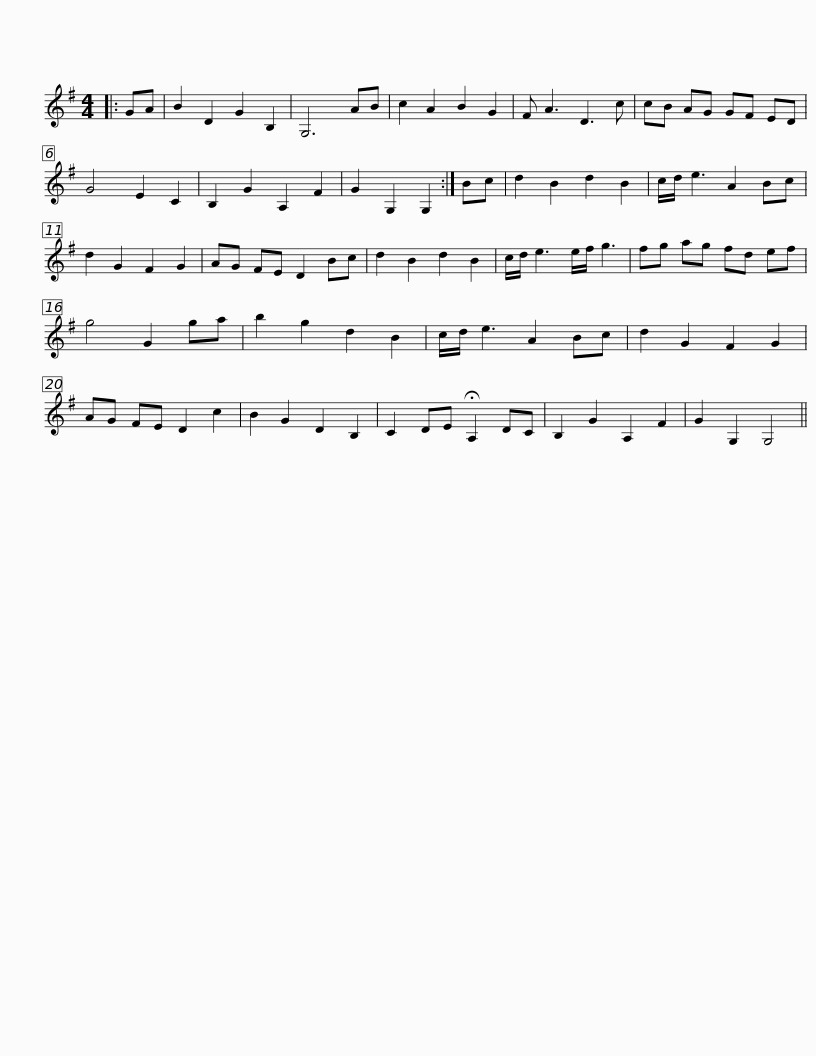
X:1
L:1/8
M:4/4
I:linebreak $
K:G
V:1 treble
V:1
|: GA | B2 D2 G2 B,2 | G,6 AB | c2 A2 B2 G2 | F A3 D3 c | %5
 cB AG GF ED | G4 E2 C2 | B,2 G2 A,2 F2 | G2 G,2 G,2 :|$ Bc | %10
 d2 B2 d2 B2 | c/d/ e3 A2 Bc | d2 G2 F2 G2 | AG FE D2 Bc | d2 B2 d2 B2 | %15
 c/d/ e3 e/f/ g3 | fg ag fd ef |$ g4 G2 ga | b2 g2 d2 B2 | c/d/ e3 A2 Bc | %20
 d2 G2 F2 G2 | AG FE D2 c2 | B2 G2 D2 B,2 | C2 DE !fermata!A,2 DC | B,2 G2 A,2 F2 |$ %25
 G2 G,2 G,4 || %26
